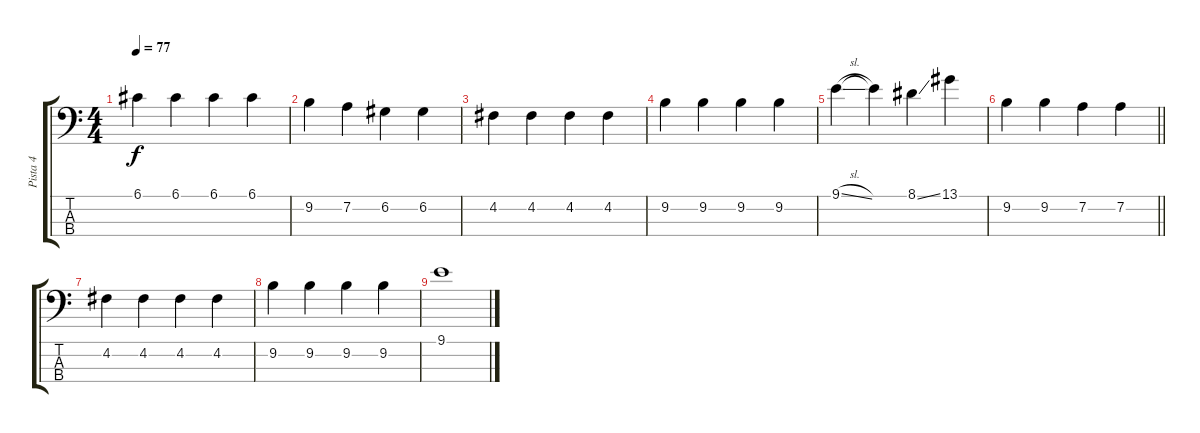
\track ("Pista 4" "Pista 4") {instrument electricbasspick}
\staff {score tabs}
\tuning (G2 D2 A1 E1) {hide}
\ts (4 4)
\tempo 77
\clef f4
\ks c
6.1.4{dy f} 6.1.4 6.1.4 6.1.4 |
9.2.4 7.2.4 6.2.4 6.2.4 |
4.2.4 4.2.4 4.2.4 4.2.4 |
9.2.4 9.2.4 9.2.4 9.2.4 |
9.1{sl}.4 9.1{t}.4 8.1{ss}.4 13.1.4 |
\barLineRight lightlight
9.2.4 9.2.4 7.2.4 7.2.4 |
4.2.4 4.2.4 4.2.4 4.2.4 |
9.2.4 9.2.4 9.2.4 9.2.4 |
9.1.1
